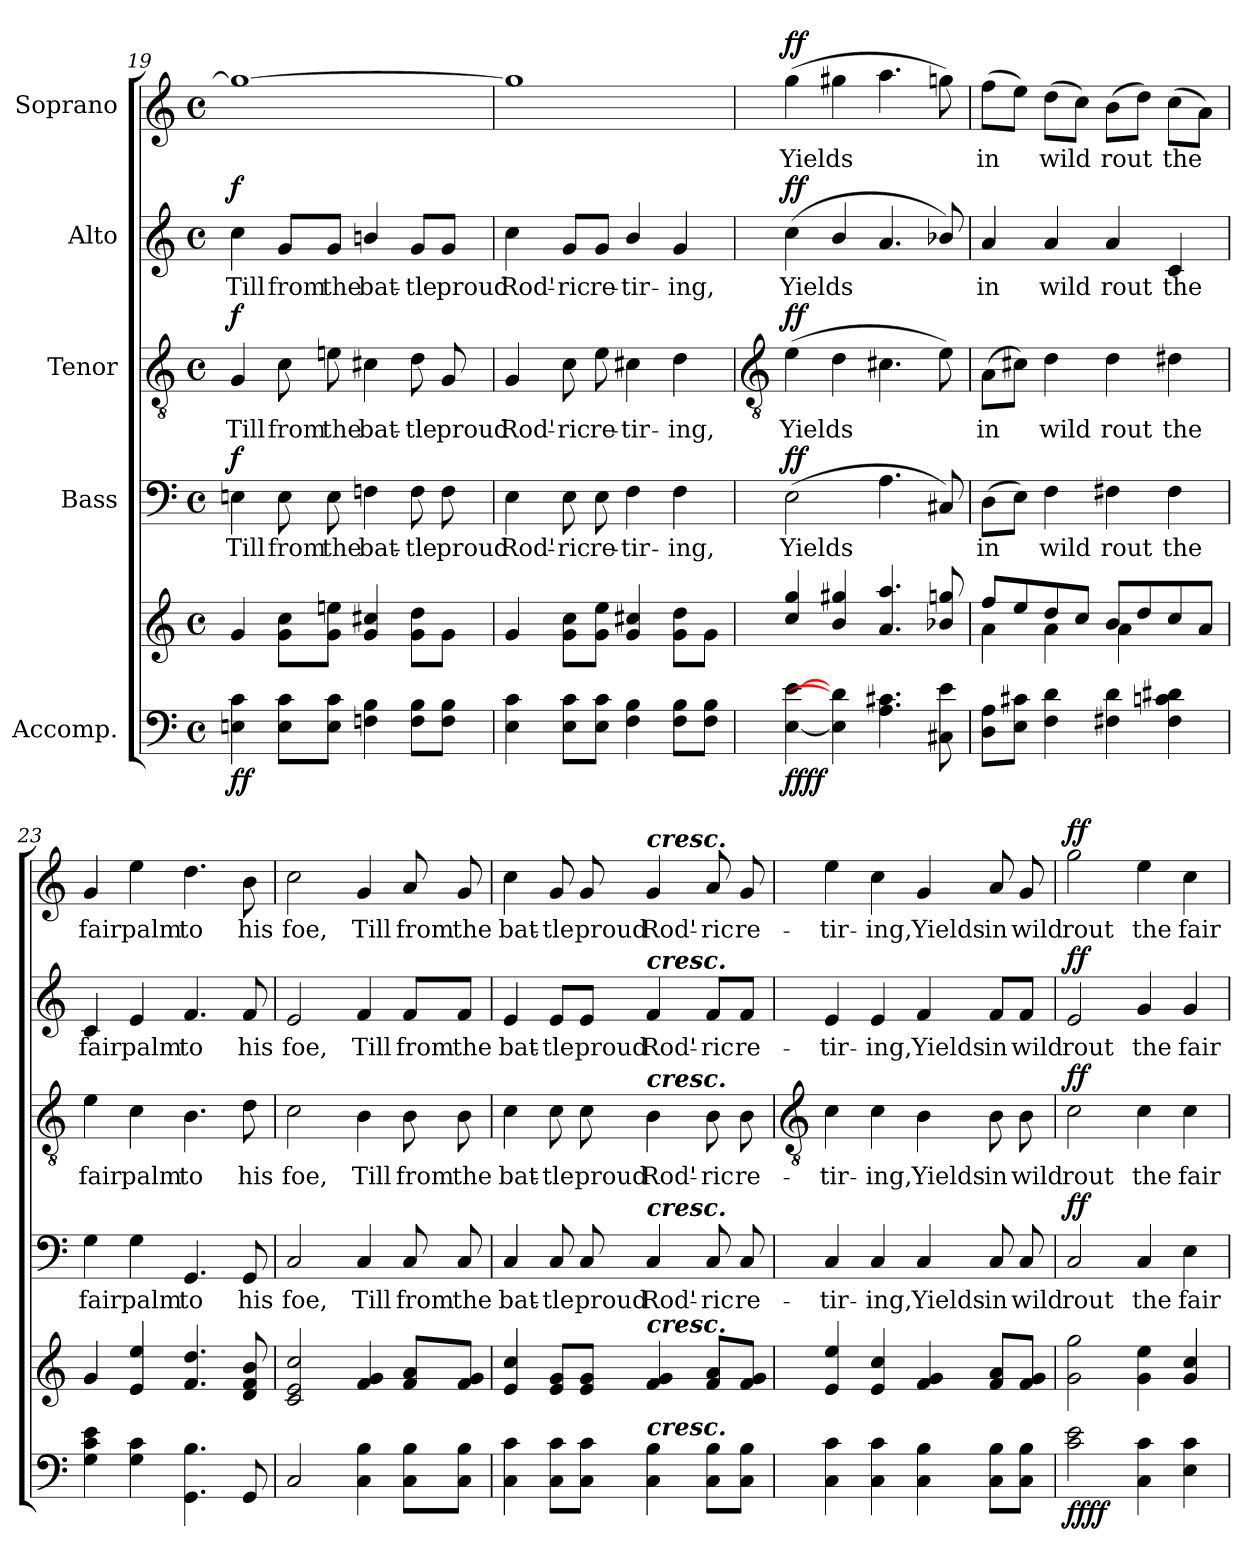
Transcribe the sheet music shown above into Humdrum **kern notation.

**kern	**kern	**dynam	**kern	**text	**dynam	**kern	**text	**dynam	**kern	**text	**dynam	**kern	**text	**dynam
*part5	*part5	*part5	*part4	*part4	*part4	*part3	*part3	*part3	*part2	*part2	*part2	*part1	*part1	*part1
*staff6	*staff5	*staff5/6	*staff4	*staff4	*staff4	*staff3	*staff3	*staff3	*staff2	*staff2	*staff2	*staff1	*staff1	*staff1
*I"Accomp.	*	*	*I"Bass	*	*	*I"Tenor	*	*	*I"Alto	*	*	*I"Soprano	*	*
*clefF4	*clefG2	*	*clefF4	*	*	*clefGv2	*	*	*clefG2	*	*	*clefG2	*	*
*k[]	*k[]	*	*k[]	*	*	*k[]	*	*	*k[]	*	*	*k[]	*	*
*C:	*C:	*	*C:	*	*	*C:	*	*	*C:	*	*	*C:	*	*
*M4/4	*M4/4	*	*M4/4	*	*	*M4/4	*	*	*M4/4	*	*	*M4/4	*	*
*met(c)	*met(c)	*	*met(c)	*	*	*met(c)	*	*	*met(c)	*	*	*met(c)	*	*
=19	=19	=19	=19	=19	=19	=19	=19	=19	=19	=19	=19	=19	=19	=19
!	!	!LO:DY:b=2	!	!LO:LY:b	!	!	!LO:LY:b	!	!	!LO:LY:b	!	!	!	!
!	!	!LO:DY:n=1:b	!	!	!LO:DY:b	!	!	!LO:DY:b	!	!	!LO:DY:b	!	!	!
4En 4c	4g	f f	4En	Till	f	4G	Till	f	4cc	Till	f	1gg_	.	.
!	!	!	!	!LO:LY:b	!	!	!LO:LY:b	!	!	!LO:LY:b	!	!	!	!
8E 8cL	8g 8ccL	.	8E	from	.	8c	from	.	8g/L	from	.	.	.	.
!	!	!	!	!LO:LY:b	!	!	!LO:LY:b	!	!	!LO:LY:b	!	!	!	!
8E 8cJ	8g 8eenJ	.	8E	the	.	8en	the	.	8g/J	the	.	.	.	.
!	!	!	!	!LO:LY:b	!	!	!LO:LY:b	!	!	!LO:LY:b	!	!	!	!
4Fn 4B	4g 4cc#X	.	4Fn	bat-	.	4c#X	bat-	.	4bn/	bat-	.	.	.	.
!	!	!	!	!LO:LY:b	!	!	!LO:LY:b	!	!	!LO:LY:b	!	!	!	!
8F 8BL	8g 8ddL	.	8F	-tle	.	8d	-tle	.	8g/L	-tle	.	.	.	.
!	!	!	!	!LO:LY:b	!	!	!LO:LY:b	!	!	!LO:LY:b	!	!	!	!
8F 8BJ	8gJ	.	8F	proud	.	8G	proud	.	8g/J	proud	.	.	.	.
=20	=20	=20	=20	=20	=20	=20	=20	=20	=20	=20	=20	=20	=20	=20
!	!	!	!	!LO:LY:b	!	!	!LO:LY:b	!	!	!LO:LY:b	!	!	!	!
4E 4c	4g	.	4E	Rod'-	.	4G	Rod'-	.	4cc	Rod'-	.	1gg]	.	.
!	!	!	!	!LO:LY:b	!	!	!LO:LY:b	!	!	!LO:LY:b	!	!	!	!
8E 8cL	8g 8ccL	.	8E	-ric	.	8c	-ric	.	8g/L	-ric	.	.	.	.
!	!	!	!	!LO:LY:b	!	!	!LO:LY:b	!	!	!LO:LY:b	!	!	!	!
8E 8cJ	8g 8eeJ	.	8E	re-	.	8e	re-	.	8g/J	re-	.	.	.	.
!	!	!	!	!LO:LY:b	!	!	!LO:LY:b	!	!	!LO:LY:b	!	!	!	!
4F 4B	4g 4cc#X	.	4F	-tir-	.	4c#X	-tir-	.	4b/	-tir-	.	.	.	.
!	!	!	!	!LO:LY:b	!	!	!LO:LY:b	!	!	!LO:LY:b	!	!	!	!
8F 8BL	8g 8ddL	.	4F	-ing,	.	4d	-ing,	.	4g	-ing,	.	.	.	.
8F 8BJ	8gJ	.	.	.	.	.	.	.	.	.	.	.	.	.
!!LO:LB:g=z
=21	=21	=21	=21	=21	=21	=21	=21	=21	=21	=21	=21	=21	=21	=21
*	*	*	*	*	*	*clefGv2	*	*	*	*	*	*	*	*
*	*^	*	*	*	*	*	*	*	*	*	*	*	*	*
!	!	!	!LO:DY:b=2	!	!LO:LY:b	!	!	!LO:LY:b	!	!	!LO:LY:b	!	!	!LO:LY:b	!
!	!	!	!LO:DY:n=1:b	!	!	!LO:DY:b	!	!	!LO:DY:b	!	!	!LO:DY:b	!	!	!LO:DY:b
[4E [4e	4cc 4gg	1ryy	ff ff	(<2E	Yields	ff	(>4e	Yields	ff	(<4cc	Yields	ff	(>4gg	Yields	ff
4E] 4d]	4b 4gg#X	.	.	.	.	.	4d	.	.	4b/	.	.	4gg#X	.	.
4.A 4.c#X	4.a 4.aa	.	.	4.A	.	.	4.c#X	.	.	4.a	.	.	4.aa	.	.
8C#X 8e	8b-X 8ggn	.	.	8C#X)	.	.	8e)	.	.	8b-X/)	.	.	8ggn)	.	.
=22	=22	=22	=22	=22	=22	=22	=22	=22	=22	=22	=22	=22	=22	=22	=22
!	!	!	!	!	!LO:LY:b	!	!	!LO:LY:b	!	!	!LO:LY:b	!	!	!LO:LY:b	!
8D 8AL	8ff/L	4a\	.	(>8DL	in	.	(>8AL	in	.	4a	in	.	(>8ffL	in	.
8E 8c#XJ	8ee/	.	.	8EJ)	.	.	8c#XJ)	.	.	.	.	.	8eeJ)	.	.
!	!	!	!	!	!LO:LY:b	!	!	!LO:LY:b	!	!	!LO:LY:b	!	!	!LO:LY:b	!
4F 4d	8dd/	4a\	.	4F	wild	.	4d	wild	.	4a	wild	.	(>8ddL	wild	.
.	8cc/J	.	.	.	.	.	.	.	.	.	.	.	8ccJ)	.	.
!	!	!	!	!	!LO:LY:b	!	!	!LO:LY:b	!	!	!LO:LY:b	!	!	!LO:LY:b	!
4F#X 4d	8b/L	4a\	.	4F#X	rout	.	4d	rout	.	4a	rout	.	(>8bL	rout	.
.	8dd/	.	.	.	.	.	.	.	.	.	.	.	8ddJ)	.	.
!	!	!	!	!	!LO:LY:b	!	!	!LO:LY:b	!	!	!LO:LY:b	!	!	!LO:LY:b	!
4F# 4cn 4d#X	8cc/	4ryy	.	4F#	the	.	4d#X	the	.	4c	the	.	(>8ccL	the	.
.	8a/J	.	.	.	.	.	.	.	.	.	.	.	8aJ)	.	.
=23	=23	=23	=23	=23	=23	=23	=23	=23	=23	=23	=23	=23	=23	=23	=23
!	!	!	!	!	!LO:LY:b	!	!	!LO:LY:b	!	!	!LO:LY:b	!	!	!LO:LY:b	!
4G 4c 4e	4g	1ryy	.	4G	fair	.	4e	fair	.	4c	fair	.	4g	fair	.
!	!	!	!	!	!LO:LY:b	!	!	!LO:LY:b	!	!	!LO:LY:b	!	!	!LO:LY:b	!
4G 4c	4e 4ee	.	.	4G	palm	.	4c	palm	.	4e	palm	.	4ee	palm	.
!	!	!	!	!	!LO:LY:b	!	!	!LO:LY:b	!	!	!LO:LY:b	!	!	!LO:LY:b	!
4.GG 4.B	4.f 4.dd	.	.	4.GG	to	.	4.B	to	.	4.f	to	.	4.dd	to	.
!	!	!	!	!	!LO:LY:b	!	!	!LO:LY:b	!	!	!LO:LY:b	!	!	!LO:LY:b	!
8GG	8d 8f 8b	.	.	8GG	his	.	8d	his	.	8f	his	.	8b	his	.
=24	=24	=24	=24	=24	=24	=24	=24	=24	=24	=24	=24	=24	=24	=24	=24
!	!	!	!	!	!LO:LY:b	!	!	!LO:LY:b	!	!	!LO:LY:b	!	!	!LO:LY:b	!
2C	2c 2e 2cc	1ryy	.	2C	foe,	.	2c	foe,	.	2e	foe,	.	2cc	foe,	.
!	!	!	!	!	!LO:LY:b	!	!	!LO:LY:b	!	!	!LO:LY:b	!	!	!LO:LY:b	!
4C 4B	4f 4g	.	.	4C	Till	.	4B	Till	.	4f	Till	.	4g	Till	.
!	!	!	!	!	!LO:LY:b	!	!	!LO:LY:b	!	!	!LO:LY:b	!	!	!LO:LY:b	!
8C 8BL	8f 8aL	.	.	8C	from	.	8B	from	.	8f/L	from	.	8a	from	.
!	!	!	!	!	!LO:LY:b	!	!	!LO:LY:b	!	!	!LO:LY:b	!	!	!LO:LY:b	!
8C 8BJ	8f 8gJ	.	.	8C	the	.	8B	the	.	8f/J	the	.	8g	the	.
=25	=25	=25	=25	=25	=25	=25	=25	=25	=25	=25	=25	=25	=25	=25	=25
!	!	!	!	!	!LO:LY:b	!	!	!LO:LY:b	!	!	!LO:LY:b	!	!	!LO:LY:b	!
4C 4c	4e 4cc	1ryy	.	4C	bat-	.	4c	bat-	.	4e	bat-	.	4cc	bat-	.
!	!	!	!	!	!LO:LY:b	!	!	!LO:LY:b	!	!	!LO:LY:b	!	!	!LO:LY:b	!
8C 8cL	8e 8gL	.	.	8C	-tle	.	8c	-tle	.	8e/L	-tle	.	8g	-tle	.
!	!	!	!	!	!LO:LY:b	!	!	!LO:LY:b	!	!	!LO:LY:b	!	!	!LO:LY:b	!
8C 8cJ	8e 8gJ	.	.	8C	proud	.	8c	proud	.	8e/J	proud	.	8g	proud	.
!	!	!	!	!	!	!	!	!	!	!	!	!	!LO:TX:a:Bi:t=cresc.	!	!
!	!	!	!	!	!	!	!	!	!	!LO:TX:a:Bi:t=cresc.	!	!	!	!	!
!	!	!	!	!	!	!	!LO:TX:a:Bi:t=cresc.	!	!	!	!	!	!	!	!
!	!	!	!	!LO:TX:a:Bi:t=cresc.	!	!	!	!	!	!	!	!	!	!	!
!	!LO:TX:a:Bi:t=cresc.	!	!	!	!	!	!	!	!	!	!	!	!	!	!
!LO:TX:a:Bi:t=cresc.	!	!	!	!	!	!	!	!	!	!	!	!	!	!	!
!	!	!	!	!	!LO:LY:b	!	!	!LO:LY:b	!	!	!LO:LY:b	!	!	!LO:LY:b	!
4C 4B	4f 4g	.	.	4C	Rod'-	.	4B	Rod'-	.	4f	Rod'-	.	4g	Rod'-	.
!	!	!	!	!	!LO:LY:b	!	!	!LO:LY:b	!	!	!LO:LY:b	!	!	!LO:LY:b	!
8C 8BL	8f 8aL	.	.	8C	-ric	.	8B	-ric	.	8f/L	-ric	.	8a	-ric	.
!	!	!	!	!	!LO:LY:b	!	!	!LO:LY:b	!	!	!LO:LY:b	!	!	!LO:LY:b	!
8C 8BJ	8f 8gJ	.	.	8C	re-	.	8B	re-	.	8f/J	re-	.	8g	re-	.
*	*v	*v	*	*	*	*	*	*	*	*	*	*	*	*	*
!!LO:LB:g=z
=26	=26	=26	=26	=26	=26	=26	=26	=26	=26	=26	=26	=26	=26	=26
*	*	*	*	*	*	*clefGv2	*	*	*	*	*	*	*	*
!	!	!	!	!LO:LY:b	!	!	!LO:LY:b	!	!	!LO:LY:b	!	!	!LO:LY:b	!
4C 4c	4e 4ee	.	4C	-tir-	.	4c	-tir-	.	4e	-tir-	.	4ee	-tir-	.
!	!	!	!	!LO:LY:b	!	!	!LO:LY:b	!	!	!LO:LY:b	!	!	!LO:LY:b	!
4C 4c	4e 4cc	.	4C	-ing,	.	4c	-ing,	.	4e	-ing,	.	4cc	-ing,	.
!	!	!	!	!LO:LY:b	!	!	!LO:LY:b	!	!	!LO:LY:b	!	!	!LO:LY:b	!
4C 4B	4f 4g	.	4C	Yields	.	4B	Yields	.	4f	Yields	.	4g	Yields	.
!	!	!	!	!LO:LY:b	!	!	!LO:LY:b	!	!	!LO:LY:b	!	!	!LO:LY:b	!
8C 8BL	8f 8aL	.	8C	in	.	8B	in	.	8f/L	in	.	8a	in	.
!	!	!	!	!LO:LY:b	!	!	!LO:LY:b	!	!	!LO:LY:b	!	!	!LO:LY:b	!
8C 8BJ	8f 8gJ	.	8C	wild	.	8B	wild	.	8f/J	wild	.	8g	wild	.
=27	=27	=27	=27	=27	=27	=27	=27	=27	=27	=27	=27	=27	=27	=27
!	!	!LO:DY:b=2	!	!LO:LY:b	!	!	!LO:LY:b	!	!	!LO:LY:b	!	!	!LO:LY:b	!
!	!	!LO:DY:n=1:b	!	!	!LO:DY:b	!	!	!LO:DY:b	!	!	!LO:DY:b	!	!	!LO:DY:b
2c 2e	2g 2gg	ff ff	2C	rout	ff	2c	rout	ff	2e	rout	ff	2gg	rout	ff
!	!	!	!	!LO:LY:b	!	!	!LO:LY:b	!	!	!LO:LY:b	!	!	!LO:LY:b	!
4C 4c	4g 4ee	.	4C	the	.	4c	the	.	4g	the	.	4ee	the	.
!	!	!	!	!LO:LY:b	!	!	!LO:LY:b	!	!	!LO:LY:b	!	!	!LO:LY:b	!
4E 4c	4g 4cc	.	4E	fair	.	4c	fair	.	4g	fair	.	4cc	fair	.
=	=	=	=	=	=	=	=	=	=	=	=	=	=	=
*-	*-	*-	*-	*-	*-	*-	*-	*-	*-	*-	*-	*-	*-	*-
